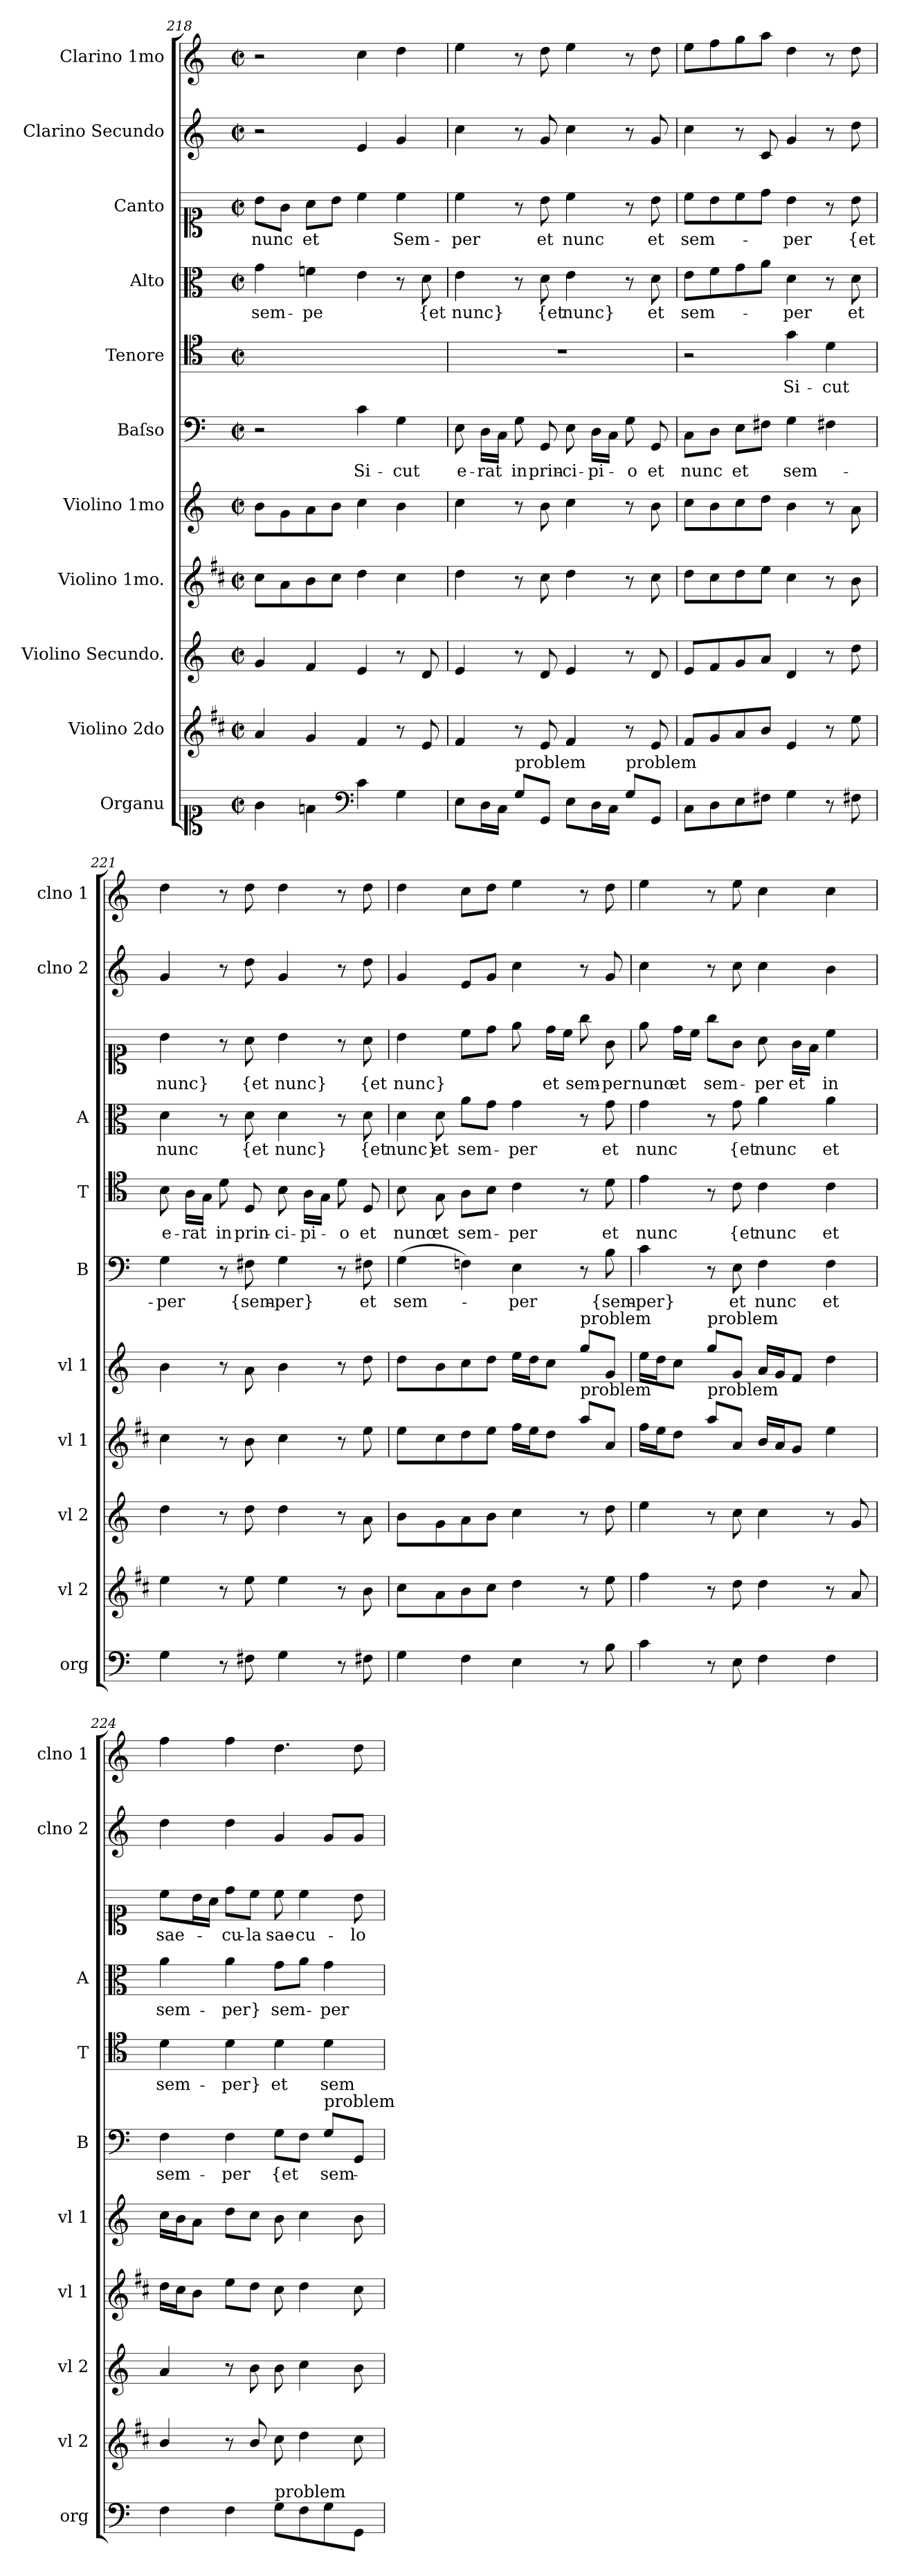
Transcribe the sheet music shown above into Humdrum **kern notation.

**kern	**kern	**kern	**kern	**kern	**kern	**text	**kern	**text	**kern	**text	**kern	**text	**kern	**kern
*part11	*part10	*part9	*part8	*part7	*part6	*part6	*part5	*part5	*part4	*part4	*part3	*part3	*part2	*part1
*staff11	*staff10	*staff9	*staff8	*staff7	*staff6	*staff6	*staff5	*staff5	*staff4	*staff4	*staff3	*staff3	*staff2	*staff1
*I"Organu	*I"Violino 2do	*I"Violino Secundo.	*I"Violino 1mo.	*I"Violino 1mo	*I"Baſso	*	*I"Tenore	*	*I"Alto	*	*I"Canto	*	*I"Clarino Secundo	*I"Clarino 1mo
*I'org	*I'vl 2	*I'vl 2	*I'vl 1	*I'vl 1	*I'B	*	*I'T	*	*I'A	*	*	*	*I'clno 2	*I'clno 1
*clefC1	*clefG2	*clefG2	*clefG2	*clefG2	*clefF4	*	*clefC4	*	*clefC3	*	*clefC1	*	*clefG2	*clefG2
*	*ITrd1c2	*	*ITrd1c2	*	*	*	*	*	*	*	*	*	*	*
*k[]	*k[]	*k[]	*k[]	*k[]	*k[]	*	*k[]	*	*k[]	*	*k[]	*	*k[]	*k[]
*M2/2	*M2/2	*M2/2	*M2/2	*M2/2	*M2/2	*	*M2/2	*	*M2/2	*	*M2/2	*	*M2/2	*M2/2
*met(c|)	*met(c|)	*met(c|)	*met(c|)	*met(c|)	*met(c|)	*	*met(c|)	*	*met(c|)	*	*met(c|)	*	*met(c|)	*met(c|)
=218	=218	=218	=218	=218	=218	=218	=218	=218	=218	=218	=218	=218	=218	=218
4g\	4g/	4g/	8b\L	8b\L	2r	.	1ryy	.	4g\	sem-	8b\L	nunc	2r	2r
.	.	.	8g\	8g\	.	.	.	.	.	.	8g\J	.	.	.
4fn\	4f/	4f/	8a\	8a\	.	.	.	.	4fn\	-pe	8a\L	et	.	.
.	.	.	8b\J	8b\J	.	.	.	.	.	.	8b\J	.	.	.
*clefF4	*	*	*	*	*	*	*	*	*	*	*	*	*	*
4c\	4e/	4e/	4cc\	4cc\	4c\	Si-	.	.	4e\	.	4cc\	.	4e/	4cc\
4G\	8r	8r	4b\	4b\	4G\	-cut	.	.	8r	.	4cc\	Sem-	4g/	4dd\
.	8d/	8d/	.	.	.	.	.	.	8d\	{et	.	.	.	.
=219	=219	=219	=219	=219	=219	=219	=219	=219	=219	=219	=219	=219	=219	=219
8E\L	4e/	4e/	4cc\	4cc\	8E\	e-	1r	.	4e\	nunc}	4cc\	-per	4cc\	4ee\
16D\L	.	.	.	.	16D\LL	-rat	.	.	.	.	.	.	.	.
16C\JJ	.	.	.	.	16C\JJ	.	.	.	.	.	.	.	.	.
!LO:TX:a:t=problem	!	!	!	!	!	!	!	!	!	!	!	!	!	!
8G\L	8r	8r	8r	8r	8G\	in	.	.	8r	.	8r	.	8r	8r
8GG/J	8d/	8d/	8b\	8b\	8GG/	prin-	.	.	8d\	{et	8b\	et	8g/	8dd\
8E\L	4e/	4e/	4cc\	4cc\	8E\	-ci-	.	.	4e\	nunc}	4cc\	nunc	4cc\	4ee\
16D\L	.	.	.	.	16D\LL	-pi-	.	.	.	.	.	.	.	.
16C\JJ	.	.	.	.	16C\JJ	.	.	.	.	.	.	.	.	.
!LO:TX:a:t=problem	!	!	!	!	!	!	!	!	!	!	!	!	!	!
8G\L	8r	8r	8r	8r	8G\	-o	.	.	8r	.	8r	.	8r	8r
8GG/J	8d/	8d/	8b\	8b\	8GG/	et	.	.	8d\	et	8b\	et	8g/	8dd\
=220	=220	=220	=220	=220	=220	=220	=220	=220	=220	=220	=220	=220	=220	=220
8C\L	8e/L	8e/L	8cc\L	8cc\L	8C\L	nunc	2r	.	8e\L	sem-	8cc\L	sem-	4cc\	8ee\L
8D\	8f/	8f/	8b\	8b\	8D\J	.	.	.	8f\	.	8b\	.	.	8ff\
8E\	8g/	8g/	8cc\	8cc\	8E\L	et	.	.	8g\	.	8cc\	.	8r	8gg\
8F#X\J	8a/J	8a/J	8dd\J	8dd\J	8F#X\J	.	.	.	8a\J	.	8dd\J	.	8c/	8aa\J
4G\	4d/	4d/	4b\	4b\	4G\	sem-	4g\	Si-	4d\	-per	4b\	-per	4g/	4dd\
8r	8r	8r	8r	8r	4F#X\	.	4d\	-cut	8r	.	8r	.	8r	8r
8F#X\	8dd\	8dd\	8a\	8a\	.	.	.	.	8d\	et	8b\	{et	8dd\	8dd\
=221	=221	=221	=221	=221	=221	=221	=221	=221	=221	=221	=221	=221	=221	=221
4G\	4dd\	4dd\	4b\	4b\	4G\	-per	8B\	e-	4d\	nunc	4b\	nunc}	4g/	4dd\
.	.	.	.	.	.	.	16A\LL	-rat	.	.	.	.	.	.
.	.	.	.	.	.	.	16G\JJ	.	.	.	.	.	.	.
8r	8r	8r	8r	8r	8r	.	8d\	in	8r	.	8r	.	8r	8r
8F#X\	8dd\	8dd\	8a\	8a\	8F#X\	{sem-	8D/	prin-	8d\	{et	8a\	{et	8dd\	8dd\
4G\	4dd\	4dd\	4b\	4b\	4G\	-per}	8B\	-ci-	4d\	nunc}	4b\	nunc}	4g/	4dd\
.	.	.	.	.	.	.	16A\LL	-pi-	.	.	.	.	.	.
.	.	.	.	.	.	.	16G\JJ	.	.	.	.	.	.	.
8r	8r	8r	8r	8r	8r	.	8d\	-o	8r	.	8r	.	8r	8r
8F#X\	8a\	8a\	8dd\	8dd\	8F#X\	et	8D/	et	8d\	{et	8a\	{et	8dd\	8dd\
=222	=222	=222	=222	=222	=222	=222	=222	=222	=222	=222	=222	=222	=222	=222
!	!	!	!	!	!	!	!	!	!LO:N:vis=4	!	!	!	!	!
4G\	8b\L	8b\L	8dd\L	8dd\L	(4G\	sem-	8B\	nunc	8d\	nunc}	4b\	nunc}	4g/	4dd\
.	8g\	8g\	8b\	8b\	.	.	8G\	et	8d\	et	.	.	.	.
4F\	8a\	8a\	8cc\	8cc\	4Fn\)	.	8A\L	sem-	8a\L	sem-	8cc\L	.	8e/L	8cc\L
.	8b\J	8b\J	8dd\J	8dd\J	.	.	8B\J	.	8g\J	.	8dd\J	.	8g/J	8dd\J
4E\	4cc\	4cc\	16ee\LL	16ee\LL	4E\	-per	4c\	-per	4g\	-per	8ee\	.	4cc\	4ee\
.	.	.	16dd\J	16dd\J	.	.	.	.	.	.	.	.	.	.
.	.	.	8cc\J	8cc\J	.	.	.	.	.	.	16dd\LL	et	.	.
.	.	.	.	.	.	.	.	.	.	.	16cc\JJ	.	.	.
!	!	!	!	!LO:TX:a:t=problem	!	!	!	!	!	!	!	!	!	!
!	!	!	!LO:TX:a:t=problem	!	!	!	!	!	!	!	!	!	!	!
8r	8r	8r	8gg\L	8gg\L	8r	.	8r	.	8r	.	8gg\	sem-	8r	8r
8B\	8dd\	8dd\	8g/J	8g/J	8B\	{sem-	8d\	et	8g\	et	8g\	-per	8g/	8dd\
=223	=223	=223	=223	=223	=223	=223	=223	=223	=223	=223	=223	=223	=223	=223
4c\	4ee\	4ee\	16ee\LL	16ee\LL	4c\	-per}	4e\	nunc	4g\	nunc	8ee\	nunc	4cc\	4ee\
.	.	.	16dd\J	16dd\J	.	.	.	.	.	.	.	.	.	.
.	.	.	8cc\J	8cc\J	.	.	.	.	.	.	16dd\LL	et	.	.
.	.	.	.	.	.	.	.	.	.	.	16cc\JJ	.	.	.
!	!	!	!	!LO:TX:a:t=problem	!	!	!	!	!	!	!	!	!	!
!	!	!	!LO:TX:a:t=problem	!	!	!	!	!	!	!	!	!	!	!
8r	8r	8r	8gg\L	8gg\L	8r	.	8r	.	8r	.	8gg\L	sem-	8r	8r
8E\	8cc\	8cc\	8g/J	8g/J	8E\	et	8c\	{et	8g\	{et	8g\J	.	8cc\	8ee\
4F\	4cc\	4cc\	16a/LL	16a/LL	4F\	nunc	4c\	nunc	4a\	nunc	8a\	-per	4cc\	4cc\
.	.	.	16g/J	16g/J	.	.	.	.	.	.	.	.	.	.
.	.	.	8f/J	8f/J	.	.	.	.	.	.	16g\LL	et	.	.
.	.	.	.	.	.	.	.	.	.	.	16f\JJ	.	.	.
4F\	8r	8r	4dd\	4dd\	4F\	et	4c\	et	4a\	et	4cc\	in	4b\	4cc\
.	8g/	8g/	.	.	.	.	.	.	.	.	.	.	.	.
=224	=224	=224	=224	=224	=224	=224	=224	=224	=224	=224	=224	=224	=224	=224
4F\	4a/	4a/	16cc\LL	16cc\LL	4F\	sem-	4d\	sem-	4a\	sem-	8cc\L	sae-	4dd\	4ff\
.	.	.	16b\J	16b\J	.	.	.	.	.	.	.	.	.	.
.	.	.	8a\J	8a\J	.	.	.	.	.	.	16b\L	.	.	.
.	.	.	.	.	.	.	.	.	.	.	16a\JJ	.	.	.
4F\	8r	8r	8dd\L	8dd\L	4F\	-per	4d\	-per}	4a\	-per}	8dd\L	-cu-	4dd\	4ff\
.	8a/	8b\	8cc\J	8cc\J	.	.	.	.	.	.	8cc\J	-la	.	.
!LO:TX:a:t=problem	!	!	!	!	!	!	!	!	!	!	!	!	!	!
8G\L	8b\	8b\	8b\	8b\	8G\L	{et	4d\	et	8g\L	sem-	8cc\	sae-	4g/	4.dd\
8F\	4cc\	4cc\	4cc\	4cc\	8F\J	.	.	.	8a\J	.	4cc\	-cu-	.	.
!	!	!	!	!	!LO:TX:a:t=problem	!	!	!	!	!	!	!	!	!
8G\	.	.	.	.	8G\L	sem-	4d\	sem-	4g\	-per	.	.	8g/L	.
8GG/J	8b\	8b\	8b\	8b\	8GG/J	.	.	.	.	.	8b\	-lo-	8g/J	8dd\
=	=	=	=	=	=	=	=	=	=	=	=	=	=	=
*-	*-	*-	*-	*-	*-	*-	*-	*-	*-	*-	*-	*-	*-	*-
